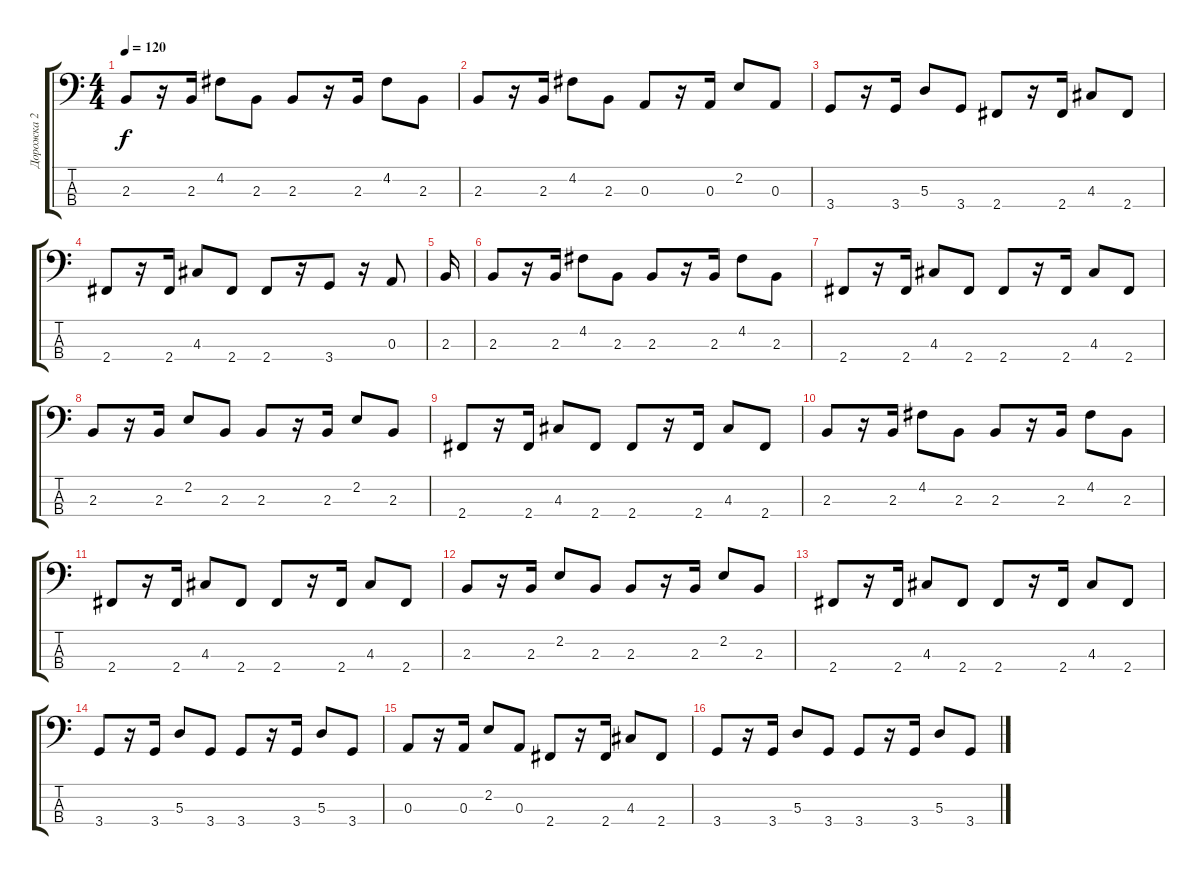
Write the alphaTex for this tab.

\track ("Дорожка 2" "Дорожка 2") {instrument electricbassfinger}
\staff {score tabs}
\tuning (G2 D2 A1 E1) {hide}
\ts (4 4)
\tempo 120
\clef f4
\ks c
2.3.8{dy f} r.16 2.3.16 4.2.8 2.3.8 2.3.8 r.16 2.3.16 4.2.8 2.3.8 |
2.3.8 r.16 2.3.16 4.2.8 2.3.8 0.3.8 r.16 0.3.16 2.2.8 0.3.8 |
3.4.8 r.16 3.4.16 5.3.8 3.4.8 2.4.8 r.16 2.4.16 4.3.8 2.4.8 |
2.4.8 r.16 2.4.16 4.3.8 2.4.8 2.4.8 r.16 3.4.8 r.16 0.3.8 |
2.3.16 |
2.3.8 r.16 2.3.16 4.2.8 2.3.8 2.3.8 r.16 2.3.16 4.2.8 2.3.8 |
2.4.8 r.16 2.4.16 4.3.8 2.4.8 2.4.8 r.16 2.4.16 4.3.8 2.4.8 |
2.3.8 r.16 2.3.16 2.2.8 2.3.8 2.3.8 r.16 2.3.16 2.2.8 2.3.8 |
2.4.8 r.16 2.4.16 4.3.8 2.4.8 2.4.8 r.16 2.4.16 4.3.8 2.4.8 |
2.3.8 r.16 2.3.16 4.2.8 2.3.8 2.3.8 r.16 2.3.16 4.2.8 2.3.8 |
2.4.8 r.16 2.4.16 4.3.8 2.4.8 2.4.8 r.16 2.4.16 4.3.8 2.4.8 |
2.3.8 r.16 2.3.16 2.2.8 2.3.8 2.3.8 r.16 2.3.16 2.2.8 2.3.8 |
2.4.8 r.16 2.4.16 4.3.8 2.4.8 2.4.8 r.16 2.4.16 4.3.8 2.4.8 |
3.4.8 r.16 3.4.16 5.3.8 3.4.8 3.4.8 r.16 3.4.16 5.3.8 3.4.8 |
0.3.8 r.16 0.3.16 2.2.8 0.3.8 2.4.8 r.16 2.4.16 4.3.8 2.4.8 |
3.4.8 r.16 3.4.16 5.3.8 3.4.8 3.4.8 r.16 3.4.16 5.3.8 3.4.8
